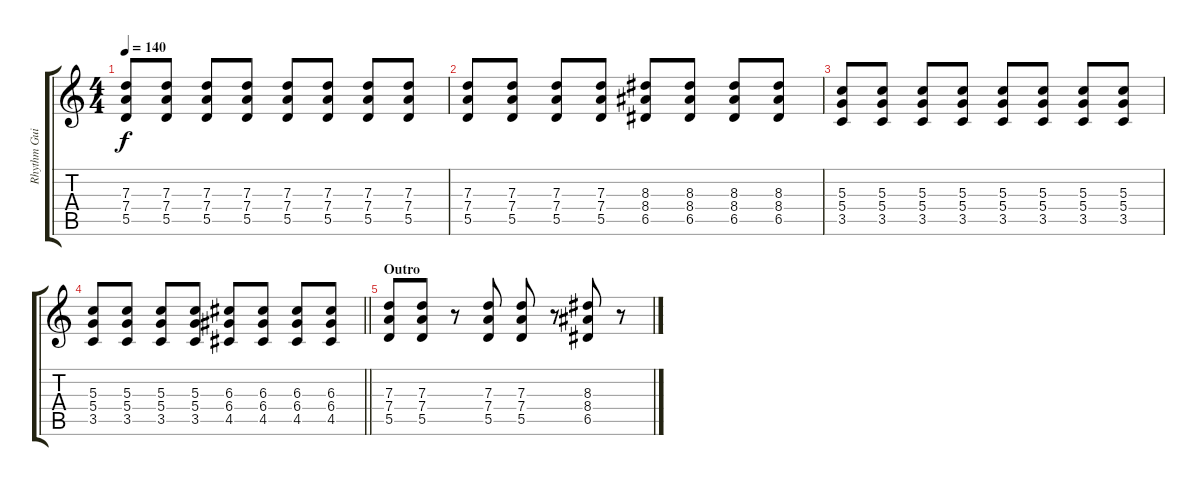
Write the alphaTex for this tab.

\track ("Rhythm Guitar" "Rhythm Gui") {instrument distortionguitar}
\staff {score tabs}
\tuning (E4 B3 G3 D3 A2 E2) {hide}
\ts (4 4)
\tempo 140
\clef g2
\ks c
(7.3 7.4 5.5).8{dy f} (7.3 7.4 5.5).8 (7.3 7.4 5.5).8 (7.3 7.4 5.5).8 (7.3 7.4 5.5).8 (7.3 7.4 5.5).8 (7.3 7.4 5.5).8 (7.3 7.4 5.5).8 |
(7.3 7.4 5.5).8 (7.3 7.4 5.5).8 (7.3 7.4 5.5).8 (7.3 7.4 5.5).8 (8.3 8.4 6.5).8 (8.3 8.4 6.5).8 (8.3 8.4 6.5).8 (8.3 8.4 6.5).8 |
(5.3 5.4 3.5).8 (5.3 5.4 3.5).8 (5.3 5.4 3.5).8 (5.3 5.4 3.5).8 (5.3 5.4 3.5).8 (5.3 5.4 3.5).8 (5.3 5.4 3.5).8 (5.3 5.4 3.5).8 |
\barLineRight lightlight
(5.3 5.4 3.5).8 (5.3 5.4 3.5).8 (5.3 5.4 3.5).8 (5.3 5.4 3.5).8 (6.3 6.4 4.5).8 (6.3 6.4 4.5).8 (6.3 6.4 4.5).8 (6.3 6.4 4.5).8 |
\section ("" "Outro")
(7.3 7.4 5.5).8 (7.3 7.4 5.5).8 r.8 (7.3 7.4 5.5).8 (7.3 7.4 5.5).8 r.8 (8.3 8.4 6.5).8 r.8
